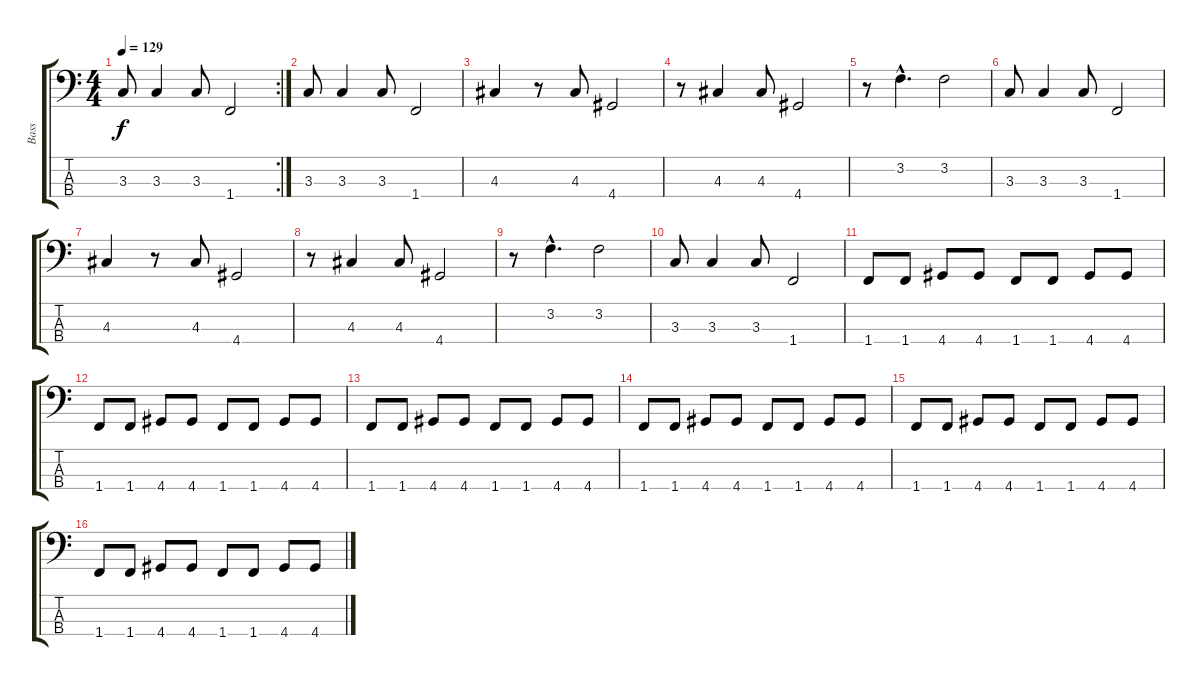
\track ("Bass" "Bass") {instrument electricbasspick}
\staff {score tabs}
\tuning (G2 D2 A1 E1) {hide}
\rc 2
\ts (4 4)
\tempo 129
\clef f4
\ks c
3.3.8{dy f} 3.3.4 3.3.8 1.4.2 |
3.3.8 3.3.4 3.3.8 1.4.2 |
4.3.4 r.8 4.3.8 4.4.2 |
r.8 4.3.4 4.3.8 4.4.2 |
r.8 3.2{hac}.4{d} 3.2.2 |
3.3.8 3.3.4 3.3.8 1.4.2 |
4.3.4 r.8 4.3.8 4.4.2 |
r.8 4.3.4 4.3.8 4.4.2 |
r.8 3.2{hac}.4{d} 3.2.2 |
3.3.8 3.3.4 3.3.8 1.4.2 |
1.4.8 1.4.8 4.4.8 4.4.8 1.4.8 1.4.8 4.4.8 4.4.8 |
1.4.8 1.4.8 4.4.8 4.4.8 1.4.8 1.4.8 4.4.8 4.4.8 |
1.4.8 1.4.8 4.4.8 4.4.8 1.4.8 1.4.8 4.4.8 4.4.8 |
1.4.8 1.4.8 4.4.8 4.4.8 1.4.8 1.4.8 4.4.8 4.4.8 |
1.4.8 1.4.8 4.4.8 4.4.8 1.4.8 1.4.8 4.4.8 4.4.8 |
1.4.8 1.4.8 4.4.8 4.4.8 1.4.8 1.4.8 4.4.8 4.4.8
